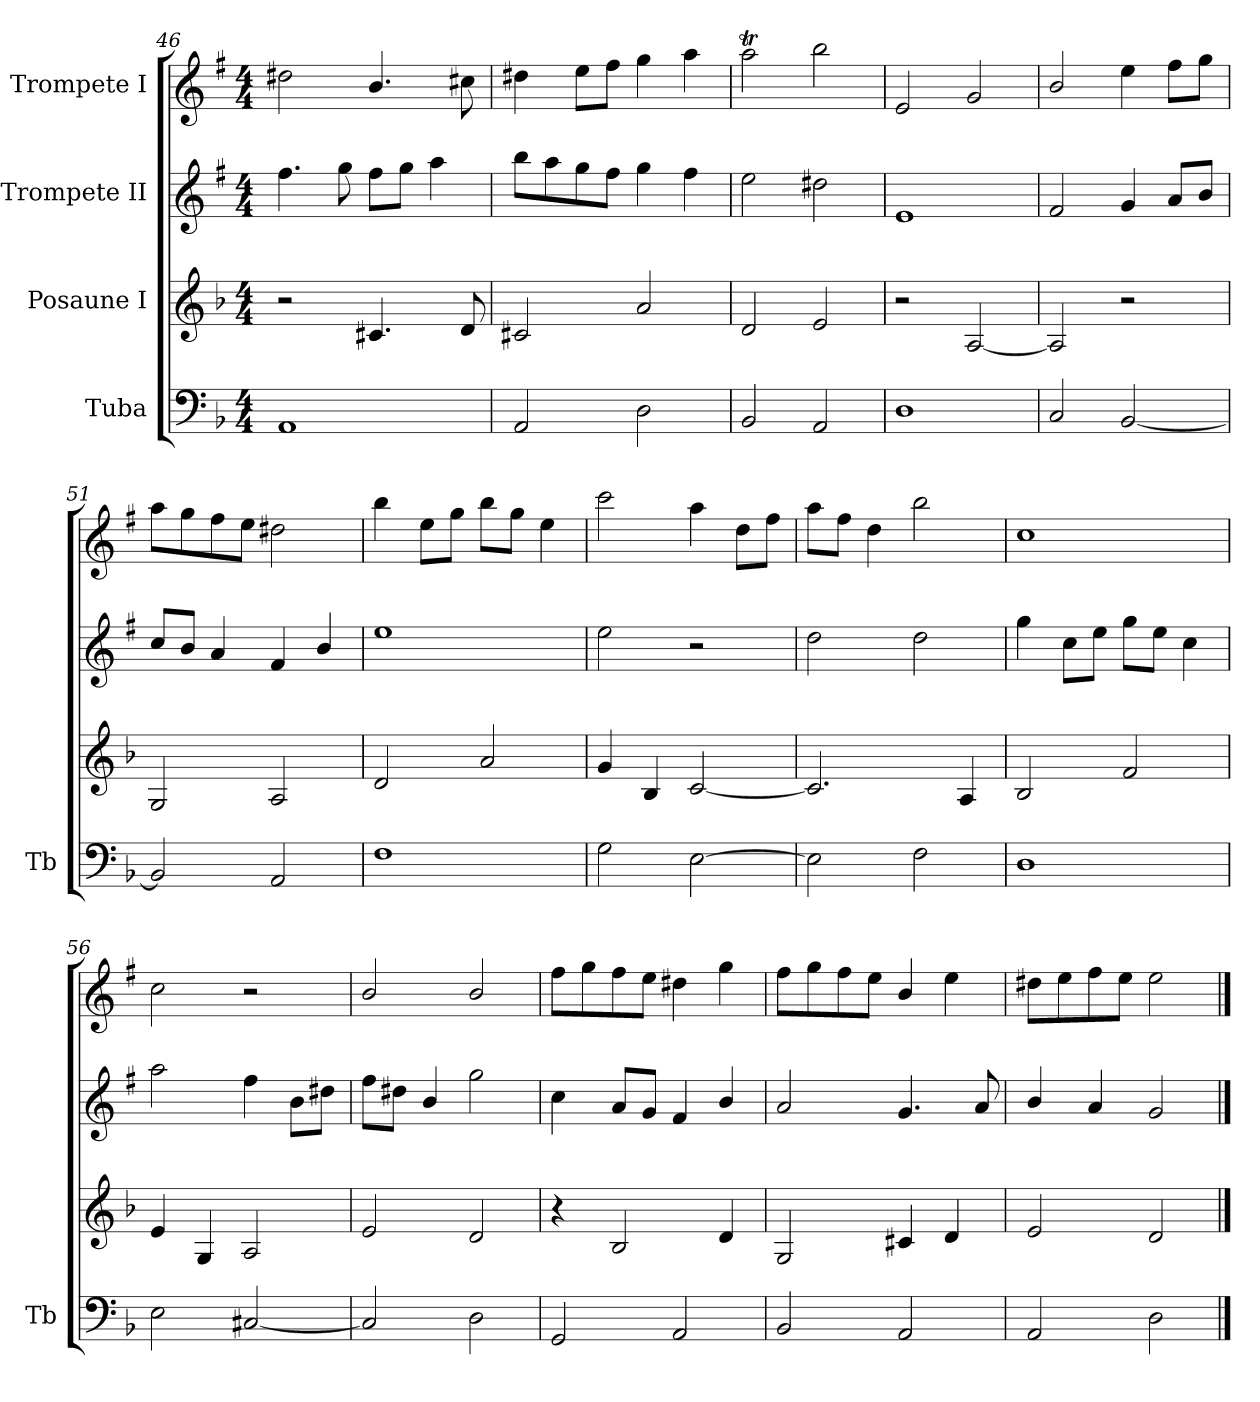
**kern	**kern	**kern	**kern
*part4	*part3	*part2	*part1
*staff4	*staff3	*staff2	*staff1
*I"Tuba	*I"Posaune I	*I"Trompete II	*I"Trompete I
*I'Tb	*	*	*
*clefF4	*clefG2	*clefG2	*clefG2
*	*	*ITrd1c2	*ITrd1c2
*k[b-]	*k[b-]	*k[b-]	*k[b-]
*M4/4	*M4/4	*M4/4	*M4/4
=46	=46	=46	=46
1AA	2r	4.ee\	2cc#X\
.	.	8ff\	.
.	4.c#X/	8ee\L	4.a/
.	.	8ff\J	.
.	.	4gg\	.
.	8d/	.	8bn\
=47	=47	=47	=47
2AA/	2c#X/	8aa\L	4cc#X\
.	.	8gg\	.
.	.	8ff\	8dd\L
.	.	8ee\J	8ee\J
2D\	2a/	4ff\	4ff\
.	.	4ee\	4gg\
=48	=48	=48	=48
2BB-/	2d/	2dd\	2ggT\
2AA/	2e/	2cc#X\	2aa\
=49	=49	=49	=49
1D	2r	1d	2d/
.	[2A/	.	2f/
!!LO:LB:g=z
=50	=50	=50	=50
2C/	2A/]	2e/	2a/
[2BB-/	2r	4f/	4dd\
.	.	8g/L	8ee\L
.	.	8a/J	8ff\J
=51	=51	=51	=51
2BB-/]	2G/	8b-/L	8gg\L
.	.	8a/J	8ff\
.	.	4g/	8ee\
.	.	.	8dd\J
2AA/	2A/	4e/	2cc#X\
.	.	4a/	.
=52	=52	=52	=52
1F	2d/	1dd	4aa\
.	.	.	8dd\L
.	.	.	8ff\J
.	2a/	.	8aa\L
.	.	.	8ff\J
.	.	.	4dd\
=53	=53	=53	=53
2G\	4g/	2dd\	2bb-\
.	4B-/	.	.
[2E\	[2c/	2r	4gg\
.	.	.	8cc\L
.	.	.	8ee\J
=54	=54	=54	=54
2E\]	2.c/]	2cc\	8gg\L
.	.	.	8ee\J
.	.	.	4cc\
2F\	.	2cc\	2aa\
.	4A/	.	.
=55	=55	=55	=55
1D	2B-/	4ff\	1b-
.	.	8b-\L	.
.	.	8dd\J	.
.	2f/	8ff\L	.
.	.	8dd\J	.
.	.	4b-\	.
=56	=56	=56	=56
2E\	4e/	2gg\	2b-\
.	4G/	.	.
[2C#X/	2A/	4ee\	2r
.	.	8a\L	.
.	.	8cc#X\J	.
=57	=57	=57	=57
2C#/]	2e/	8ee\L	2a/
.	.	8cc#X\J	.
.	.	4a/	.
2D\	2d/	2ff\	2a/
!!LO:LB:g=z
=58	=58	=58	=58
2GG/	4r	4b-\	8ee\L
.	.	.	8ff\
.	2B-/	8g/L	8ee\
.	.	8f/J	8dd\J
2AA/	.	4e/	4cc#X\
.	4d/	4a/	4ff\
=59	=59	=59	=59
2BB-/	2G/	2g/	8ee\L
.	.	.	8ff\
.	.	.	8ee\
.	.	.	8dd\J
2AA/	4c#X/	4.f/	4a/
.	4d/	.	4dd\
.	.	8g/	.
=60	=60	=60	=60
2AA/	2e/	4a/	8cc#X\L
.	.	.	8dd\
.	.	4g/	8ee\
.	.	.	8dd\J
2D\	2d/	2f/	2dd\
==	==	==	==
*-	*-	*-	*-
